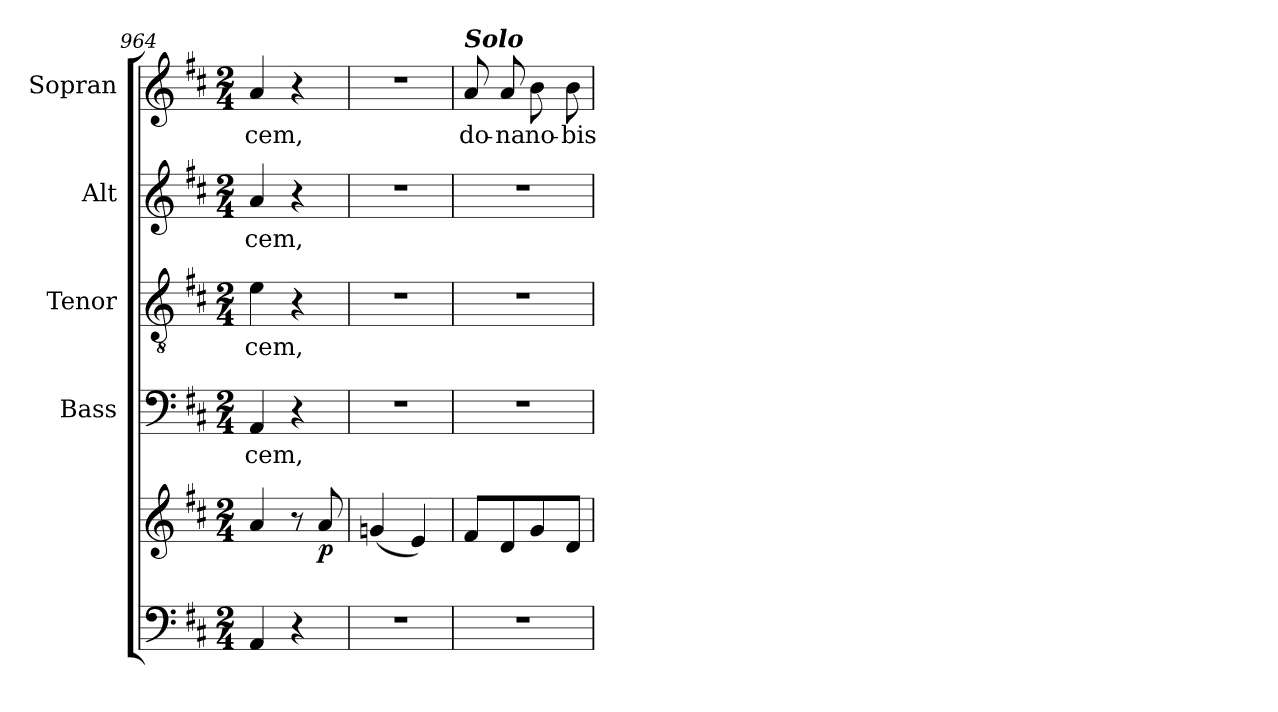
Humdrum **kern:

**kern	**kern	**dynam	**kern	**text	**kern	**text	**kern	**text	**kern	**text
*part5	*part5	*part5	*part4	*part4	*part3	*part3	*part2	*part2	*part1	*part1
*staff6	*staff5	*staff5/6	*staff4	*staff4	*staff3	*staff3	*staff2	*staff2	*staff1	*staff1
*	*	*	*I"Bass	*	*I"Tenor	*	*I"Alt	*	*I"Sopran	*
*	*	*	*I'B.	*	*I'T.	*	*I'A.	*	*I'S.	*
*clefF4	*clefG2	*	*clefF4	*	*clefGv2	*	*clefG2	*	*clefG2	*
*k[f#c#]	*k[f#c#]	*	*k[f#c#]	*	*k[f#c#]	*	*k[f#c#]	*	*k[f#c#]	*
*D:	*D:	*	*D:	*	*D:	*	*D:	*	*D:	*
*M2/4	*M2/4	*	*M2/4	*	*M2/4	*	*M2/4	*	*M2/4	*
=964	=964	=964	=964	=964	=964	=964	=964	=964	=964	=964
!	!	!	!	!LO:LY:b	!	!LO:LY:b	!	!LO:LY:b	!	!LO:LY:b
4AA/	4a/	.	4AA/	-cem,	4e\	-cem,	4a/	-cem,	4a/	-cem,
4r	8r	.	4r	.	4r	.	4r	.	4r	.
!	!	!LO:DY:b	!	!	!	!	!	!	!	!
.	8a/	p	.	.	.	.	.	.	.	.
=965	=965	=965	=965	=965	=965	=965	=965	=965	=965	=965
2r	(<4gn/	.	2r	.	2r	.	2r	.	2r	.
.	4e/)	.	.	.	.	.	.	.	.	.
=966	=966	=966	=966	=966	=966	=966	=966	=966	=966	=966
!	!	!	!	!	!	!	!	!	!LO:TX:a:Bi:t=Solo	!
!	!	!	!	!	!	!	!	!	!	!LO:LY:b
2r	8f#/L	.	2r	.	2r	.	2r	.	8a/	do-
!	!	!	!	!	!	!	!	!	!	!LO:LY:b
.	8d/	.	.	.	.	.	.	.	8a/	-na
!	!	!	!	!	!	!	!	!	!	!LO:LY:b
.	8g/	.	.	.	.	.	.	.	8b\	no-
!	!	!	!	!	!	!	!	!	!	!LO:LY:b
.	8d/J	.	.	.	.	.	.	.	8b\	-bis
=	=	=	=	=	=	=	=	=	=	=
*-	*-	*-	*-	*-	*-	*-	*-	*-	*-	*-
